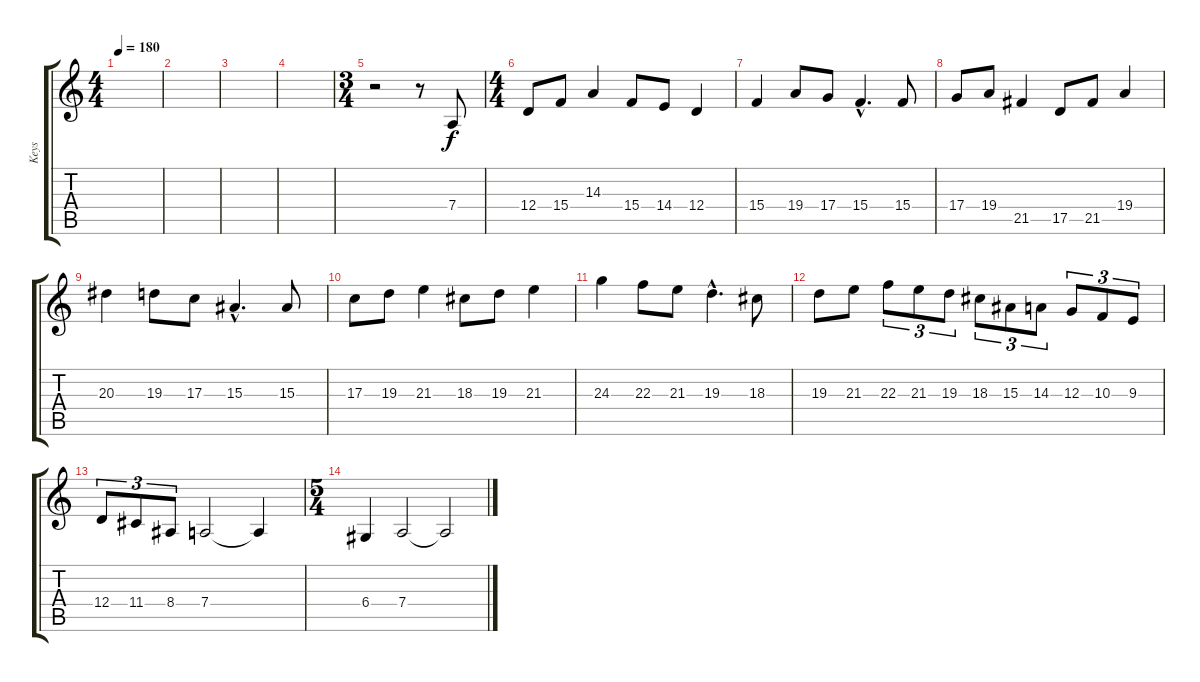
\track ("Keys" "Keys") {instrument harpsichord}
\staff {score tabs}
\tuning (E4 B3 G3 D3 A2 E2) {hide}
\ts (4 4)
\tempo 180
\clef g2
\ks c
|
|
|
|
\ts (3 4)
r.2{instrument harpsichord} r.8 7.4.8 |
\ts (4 4)
12.4.8 15.4.8 14.3.4 15.4.8 14.4.8 12.4.4 |
15.4.4 19.4.8 17.4.8 15.4{hac}.4{d} 15.4.8 |
17.4.8 19.4.8 21.5.4 17.5.8 21.5.8 19.4.4 |
20.3.4 19.3.8 17.3.8 15.3{hac}.4{d} 15.3.8 |
17.3.8 19.3.8 21.3.4 18.3.8 19.3.8 21.3.4 |
24.3.4 22.3.8 21.3.8 19.3{hac}.4{d} 18.3.8 |
19.3.8 21.3.8 22.3.8{tu (3 2)} 21.3.8{tu (3 2)} 19.3.8{tu (3 2)} 18.3.8{tu (3 2)} 15.3.8{tu (3 2)} 14.3.8{tu (3 2)} 12.3.8{tu (3 2)} 10.3.8{tu (3 2)} 9.3.8{tu (3 2)} |
12.4.8{tu (3 2)} 11.4.8{tu (3 2)} 8.4.8{tu (3 2)} 7.4.2 7.4{t}.4 |
\ts (5 4)
6.4.4 7.4.2 7.4{t}.2
